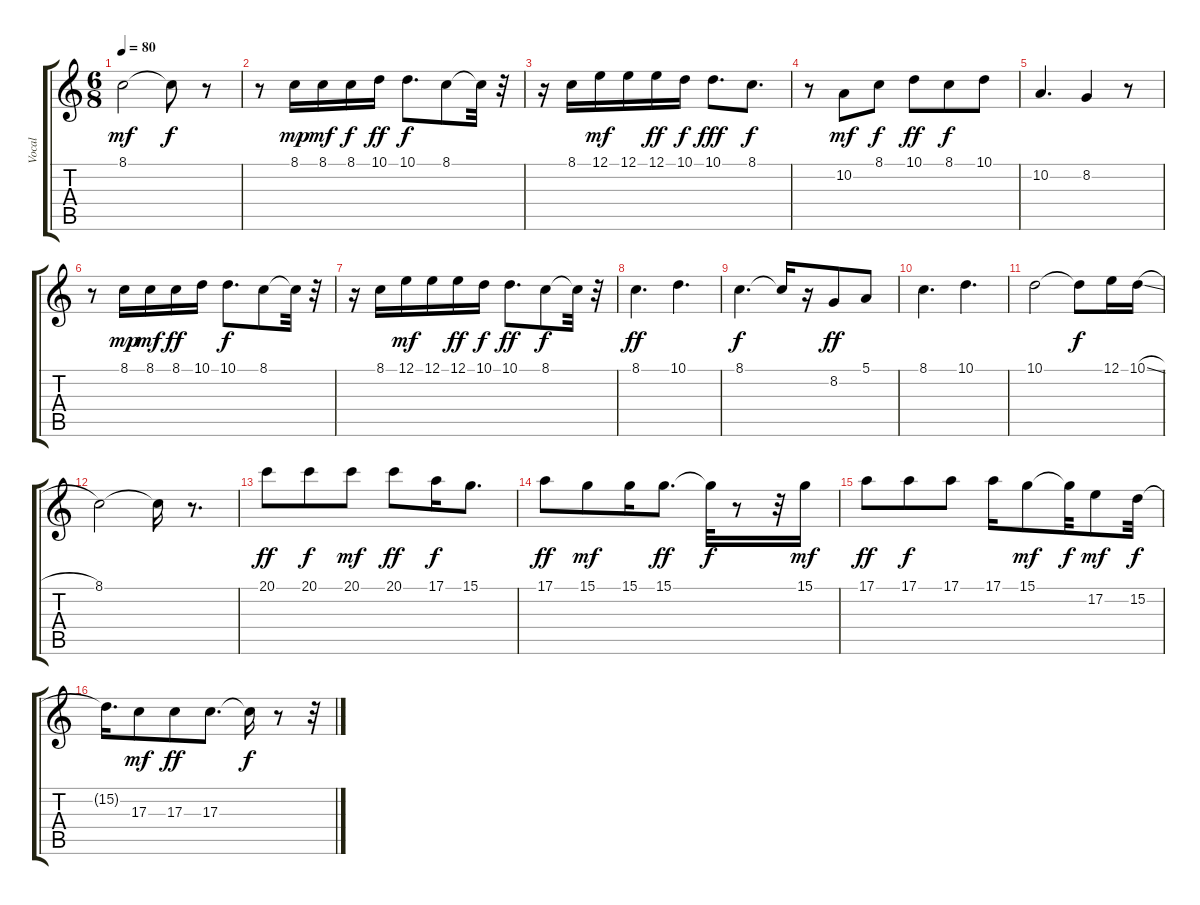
\track ("Vocal" "Vocal") {instrument lead3calliope}
\staff {score tabs}
\tuning (E4 B3 G3 D3 A2 E2) {hide}
\ts (6 8)
\tempo 80
\clef g2
\ks c
8.1.2{dy mf} 8.1{t}.8{dy f} r.8 |
r.8 8.1.16{dy mp} 8.1.16{dy mf} 8.1.16{dy f} 10.1.16{dy ff} 10.1.8{d dy f} 8.1.8 8.1{t}.32 r.32 |
r.16 8.1.16 12.1.16{dy mf} 12.1.16 12.1.16{dy ff} 10.1.16{dy f} 10.1.8{d dy fff} 8.1.8{d dy f} |
r.8 10.2.8{dy mf} 8.1.8{dy f} 10.1.8{dy ff} 8.1.8{dy f} 10.1.8 |
10.2.4{d} 8.2.4 r.8 |
r.8 8.1.16{dy mp} 8.1.16{dy mf} 8.1.16{dy ff} 10.1.16 10.1.8{d dy f} 8.1.8 8.1{t}.32 r.32 |
r.16 8.1.16 12.1.16{dy mf} 12.1.16 12.1.16{dy ff} 10.1.16{dy f} 10.1.8{d dy ff} 8.1.8{dy f} 8.1{t}.32 r.32 |
8.1.4{d dy ff} 10.1.4{d} |
8.1.4{d dy f} 8.1{t}.16 r.16 8.2.8{dy ff} 5.1.8 |
8.1.4{d} 10.1.4{d} |
10.1.2 10.1{t}.8{dy f} 12.1.16 10.1{sl}.16 |
8.1.2 8.1{t}.16 r.8{d} |
20.1.8{dy ff} 20.1.8{dy f} 20.1.8{dy mf} 20.1.8{dy ff} 17.1.16{dy f} 15.1.8{d} |
17.1.8{dy ff} 15.1.8{dy mf} 15.1.16 15.1.8{d dy ff} 15.1{t}.32{dy f} r.8 r.32 15.1.16{dy mf} |
17.1.8{dy ff} 17.1.8{dy f} 17.1.8 17.1.16 15.1.8{dy mf} 15.1{t}.32{dy f} 17.2.8{dy mf} 15.2.32{dy f} |
15.2{t}.16{d} 17.3.8{dy mf} 17.3.8{dy ff} 17.3.8{d} 17.3{t}.16{dy f} r.8 r.32
